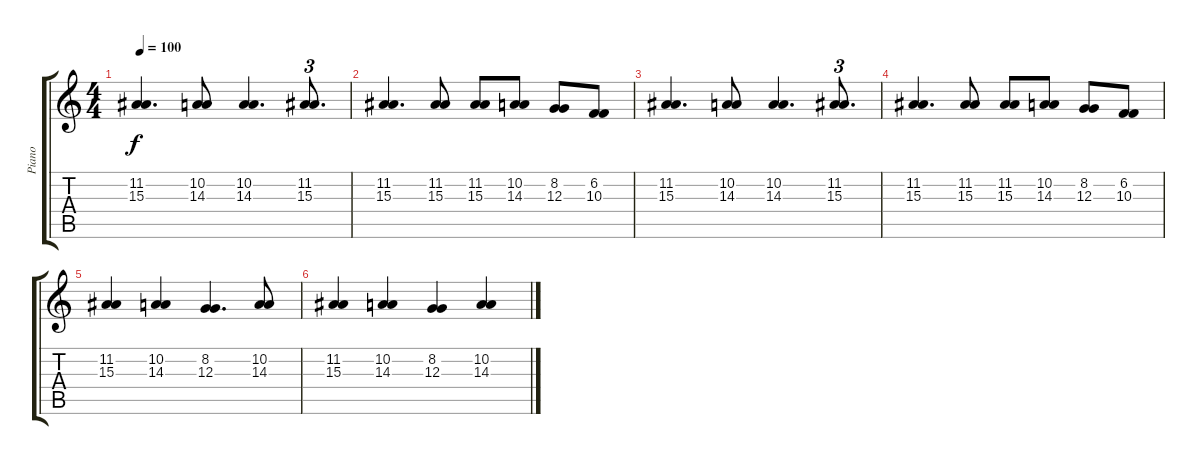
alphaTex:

\track ("Piano" "Piano") {instrument acousticgrandpiano}
\staff {score tabs}
\tuning (E4 B3 G3 D3 A2 E2) {hide}
\ts (4 4)
\tempo 100
\clef g2
\ks c
(11.2 15.3).4{d dy f} (10.2 14.3).8 (10.2 14.3).4{d} (11.2 15.3).8{d tu (3 2)} |
(11.2 15.3).4{d} (11.2 15.3).8 (11.2 15.3).8 (10.2 14.3).8 (8.2 12.3).8 (6.2 10.3).8 |
(11.2 15.3).4{d} (10.2 14.3).8 (10.2 14.3).4{d} (11.2 15.3).8{d tu (3 2)} |
(11.2 15.3).4{d} (11.2 15.3).8 (11.2 15.3).8 (10.2 14.3).8 (8.2 12.3).8 (6.2 10.3).8 |
(11.2 15.3).4 (10.2 14.3).4 (8.2 12.3).4{d} (10.2 14.3).8 |
(11.2 15.3).4 (10.2 14.3).4 (8.2 12.3).4 (10.2 14.3).4
